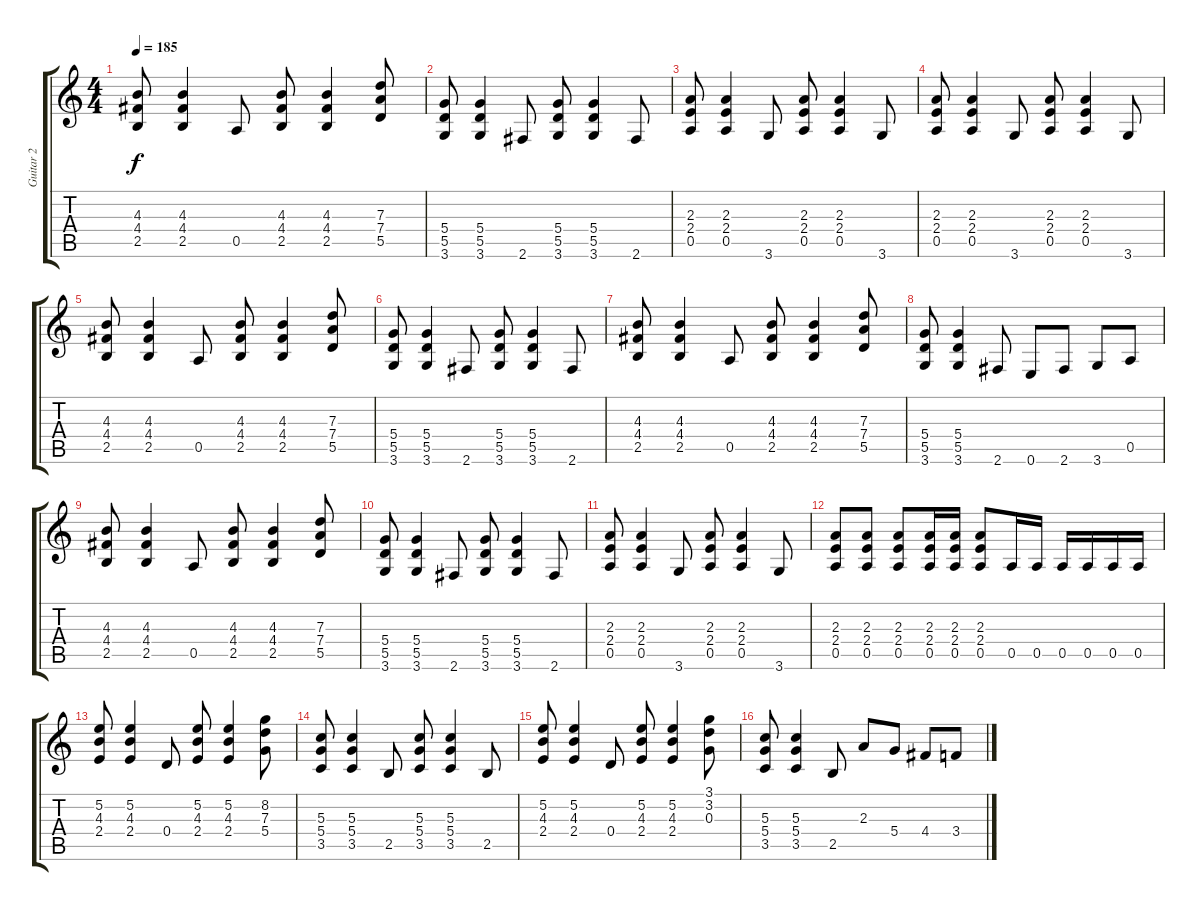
\track ("Guitar 2" "Guitar 2") {instrument distortionguitar}
\staff {score tabs}
\tuning (E4 B3 G3 D3 A2 E2) {hide}
\ts (4 4)
\tempo 185
\clef g2
\ks c
(4.3 4.4 2.5).8{dy f} (4.3 4.4 2.5).4 0.5.8 (4.3 4.4 2.5).8 (4.3 4.4 2.5).4 (7.3 7.4 5.5).8 |
(5.4 5.5 3.6).8 (5.4 5.5 3.6).4 2.6.8 (5.4 5.5 3.6).8 (5.4 5.5 3.6).4 2.6.8 |
(2.3 2.4 0.5).8 (2.3 2.4 0.5).4 3.6.8 (2.3 2.4 0.5).8 (2.3 2.4 0.5).4 3.6.8 |
(2.3 2.4 0.5).8 (2.3 2.4 0.5).4 3.6.8 (2.3 2.4 0.5).8 (2.3 2.4 0.5).4 3.6.8 |
(4.3 4.4 2.5).8 (4.3 4.4 2.5).4 0.5.8 (4.3 4.4 2.5).8 (4.3 4.4 2.5).4 (7.3 7.4 5.5).8 |
(5.4 5.5 3.6).8 (5.4 5.5 3.6).4 2.6.8 (5.4 5.5 3.6).8 (5.4 5.5 3.6).4 2.6.8 |
(4.3 4.4 2.5).8 (4.3 4.4 2.5).4 0.5.8 (4.3 4.4 2.5).8 (4.3 4.4 2.5).4 (7.3 7.4 5.5).8 |
(5.4 5.5 3.6).8 (5.4 5.5 3.6).4 2.6.8 0.6.8 2.6.8 3.6.8 0.5.8 |
(4.3 4.4 2.5).8 (4.3 4.4 2.5).4 0.5.8 (4.3 4.4 2.5).8 (4.3 4.4 2.5).4 (7.3 7.4 5.5).8 |
(5.4 5.5 3.6).8 (5.4 5.5 3.6).4 2.6.8 (5.4 5.5 3.6).8 (5.4 5.5 3.6).4 2.6.8 |
(2.3 2.4 0.5).8 (2.3 2.4 0.5).4 3.6.8 (2.3 2.4 0.5).8 (2.3 2.4 0.5).4 3.6.8 |
(2.3 2.4 0.5).8 (2.3 2.4 0.5).8 (2.3 2.4 0.5).8 (2.3 2.4 0.5).16 (2.3 2.4 0.5).16 (2.3 2.4 0.5).8 0.5.16 0.5.16 0.5.16 0.5.16 0.5.16 0.5.16 |
(5.2 4.3 2.4).8 (5.2 4.3 2.4).4 0.4.8 (5.2 4.3 2.4).8 (5.2 4.3 2.4).4 (8.2 7.3 5.4).8 |
(5.3 5.4 3.5).8 (5.3 5.4 3.5).4 2.5.8 (5.3 5.4 3.5).8 (5.3 5.4 3.5).4 2.5.8 |
(5.2 4.3 2.4).8 (5.2 4.3 2.4).4 0.4.8 (5.2 4.3 2.4).8 (5.2 4.3 2.4).4 (3.1 3.2 0.3).8 |
(5.3 5.4 3.5).8 (5.3 5.4 3.5).4 2.5.8 2.3.8 5.4.8 4.4.8 3.4.8
